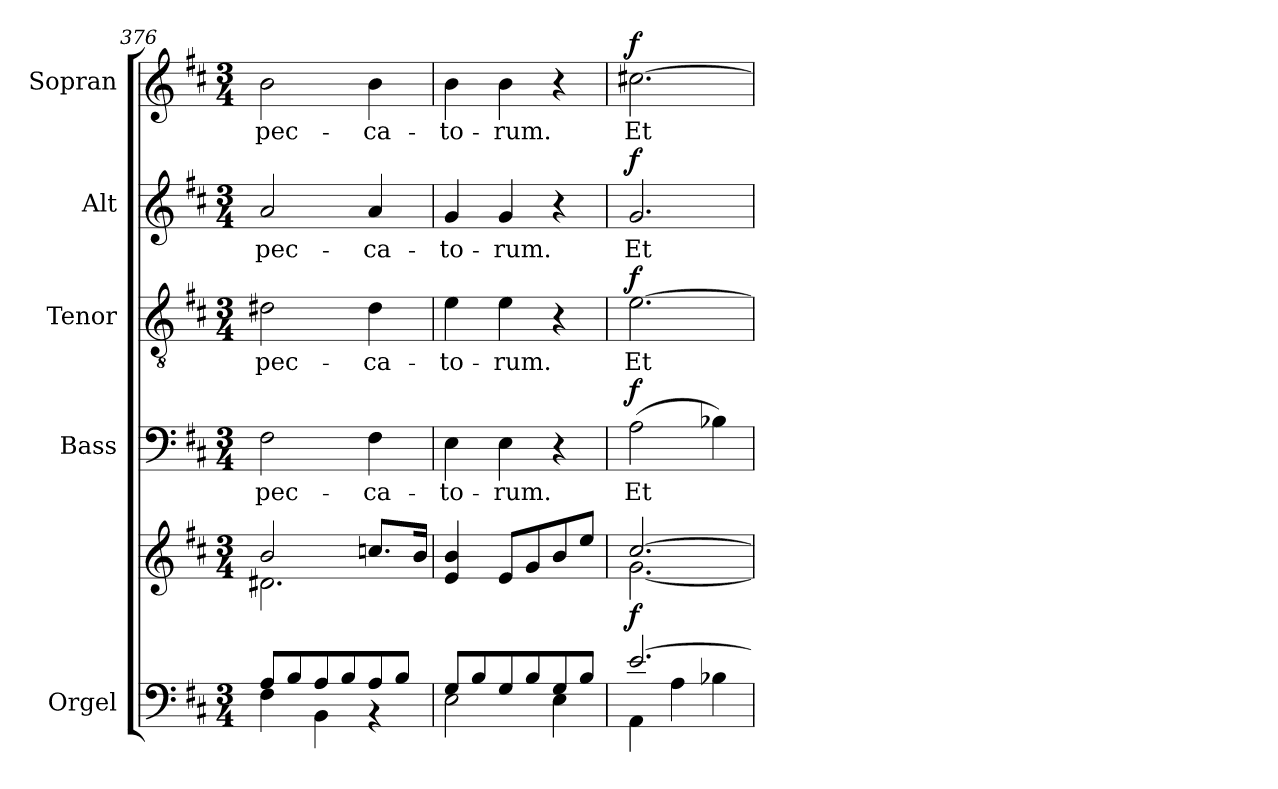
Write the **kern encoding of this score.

**kern	**kern	**dynam	**kern	**text	**dynam	**kern	**text	**dynam	**kern	**text	**dynam	**kern	**text	**dynam
*part5	*part5	*part5	*part4	*part4	*part4	*part3	*part3	*part3	*part2	*part2	*part2	*part1	*part1	*part1
*staff6	*staff5	*staff5/6	*staff4	*staff4	*staff4	*staff3	*staff3	*staff3	*staff2	*staff2	*staff2	*staff1	*staff1	*staff1
*I"Orgel	*	*	*I"Bass	*	*	*I"Tenor	*	*	*I"Alt	*	*	*I"Sopran	*	*
*I'Org.	*	*	*I'B	*	*	*I'T	*	*	*I'A	*	*	*I'S	*	*
*clefF4	*clefG2	*	*clefF4	*	*	*clefGv2	*	*	*clefG2	*	*	*clefG2	*	*
*k[f#c#]	*k[f#c#]	*	*k[f#c#]	*	*	*k[f#c#]	*	*	*k[f#c#]	*	*	*k[f#c#]	*	*
*D:	*D:	*	*D:	*	*	*D:	*	*	*D:	*	*	*D:	*	*
*M3/4	*M3/4	*	*M3/4	*	*	*M3/4	*	*	*M3/4	*	*	*M3/4	*	*
=376	=376	=376	=376	=376	=376	=376	=376	=376	=376	=376	=376	=376	=376	=376
*^	*^	*	*	*	*	*	*	*	*	*	*	*	*	*
!	!	!	!	!	!	!LO:LY:b	!	!	!LO:LY:b	!	!	!LO:LY:b	!	!	!LO:LY:b	!
8A/L	4F#\	2b/	2.d#X\	.	2F#\	pec-	.	2d#X\	pec-	.	2a/	pec-	.	2b\	pec-	.
8B/	.	.	.	.	.	.	.	.	.	.	.	.	.	.	.	.
8A/	4BB\	.	.	.	.	.	.	.	.	.	.	.	.	.	.	.
8B/	.	.	.	.	.	.	.	.	.	.	.	.	.	.	.	.
!	!	!	!	!	!	!LO:LY:b	!	!	!LO:LY:b	!	!	!LO:LY:b	!	!	!LO:LY:b	!
8A/	4rBB	8.ccn/L	.	.	4F#\	-ca-	.	4d#\	-ca-	.	4a/	-ca-	.	4b\	-ca-	.
8B/J	.	.	.	.	.	.	.	.	.	.	.	.	.	.	.	.
.	.	16b/Jk	.	.	.	.	.	.	.	.	.	.	.	.	.	.
*	*	*v	*v	*	*	*	*	*	*	*	*	*	*	*	*	*
=377	=377	=377	=377	=377	=377	=377	=377	=377	=377	=377	=377	=377	=377	=377	=377
!	!	!	!	!	!LO:LY:b	!	!	!LO:LY:b	!	!	!LO:LY:b	!	!	!LO:LY:b	!
8G/L	2E\	4e/ 4b/	.	4E\	-to-	.	4e\	-to-	.	4g/	-to-	.	4b\	-to-	.
8B/	.	.	.	.	.	.	.	.	.	.	.	.	.	.	.
!	!	!	!	!	!LO:LY:b	!	!	!LO:LY:b	!	!	!LO:LY:b	!	!	!LO:LY:b	!
8G/	.	8e/L	.	4E\	-rum.	.	4e\	-rum.	.	4g/	-rum.	.	4b\	-rum.	.
8B/	.	8g/	.	.	.	.	.	.	.	.	.	.	.	.	.
8G/	4E\	8b/	.	4r	.	.	4r	.	.	4r	.	.	4r	.	.
8B/J	.	8ee/J	.	.	.	.	.	.	.	.	.	.	.	.	.
=378	=378	=378	=378	=378	=378	=378	=378	=378	=378	=378	=378	=378	=378	=378	=378
*	*	*^	*	*	*	*	*	*	*	*	*	*	*	*	*
!	!	!	!	!LO:DY:b	!	!LO:LY:b	!LO:DY:a	!	!LO:LY:b	!LO:DY:a	!	!LO:LY:b	!LO:DY:a	!	!LO:LY:b	!LO:DY:a
[>2.e/	4AA\	[>2.cc#/	[<2.g\	f	(>2A\	Et	f	[2.e\	Et	f	2.g/	Et	f	[2.cc#X\	Et	f
.	4A\	.	.	.	.	.	.	.	.	.	.	.	.	.	.	.
.	4B-X\	.	.	.	4B-X\)	.	.	.	.	.	.	.	.	.	.	.
*v	*v	*	*	*	*	*	*	*	*	*	*	*	*	*	*	*
*	*v	*v	*	*	*	*	*	*	*	*	*	*	*	*	*
=	=	=	=	=	=	=	=	=	=	=	=	=	=	=
*-	*-	*-	*-	*-	*-	*-	*-	*-	*-	*-	*-	*-	*-	*-
